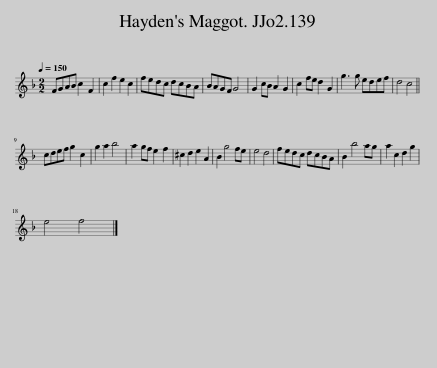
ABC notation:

X:1
L:1/8
Q:1/4=150
M:2/2
I:linebreak $
K:F
V:1 treble
V:1
 FGAB c2 F2 | c2 f2 e2 c2 | fedc dcBA | BAGF G4 | G2 cB A2 G2 | %5
 c2 fe d2 G2 | g3 g edef | d4 c4 ||$ cdef g2 c2 | g2 a2 b4 | %10
 a2 gf e2 f2 | ^c2 d2 e2 A2 | B2 g4 fe | e4 d4 | fedc dcBA | %15
 B2 b4 ag | a2 c2 d2 g2 |$ e4 f4 |] %18
